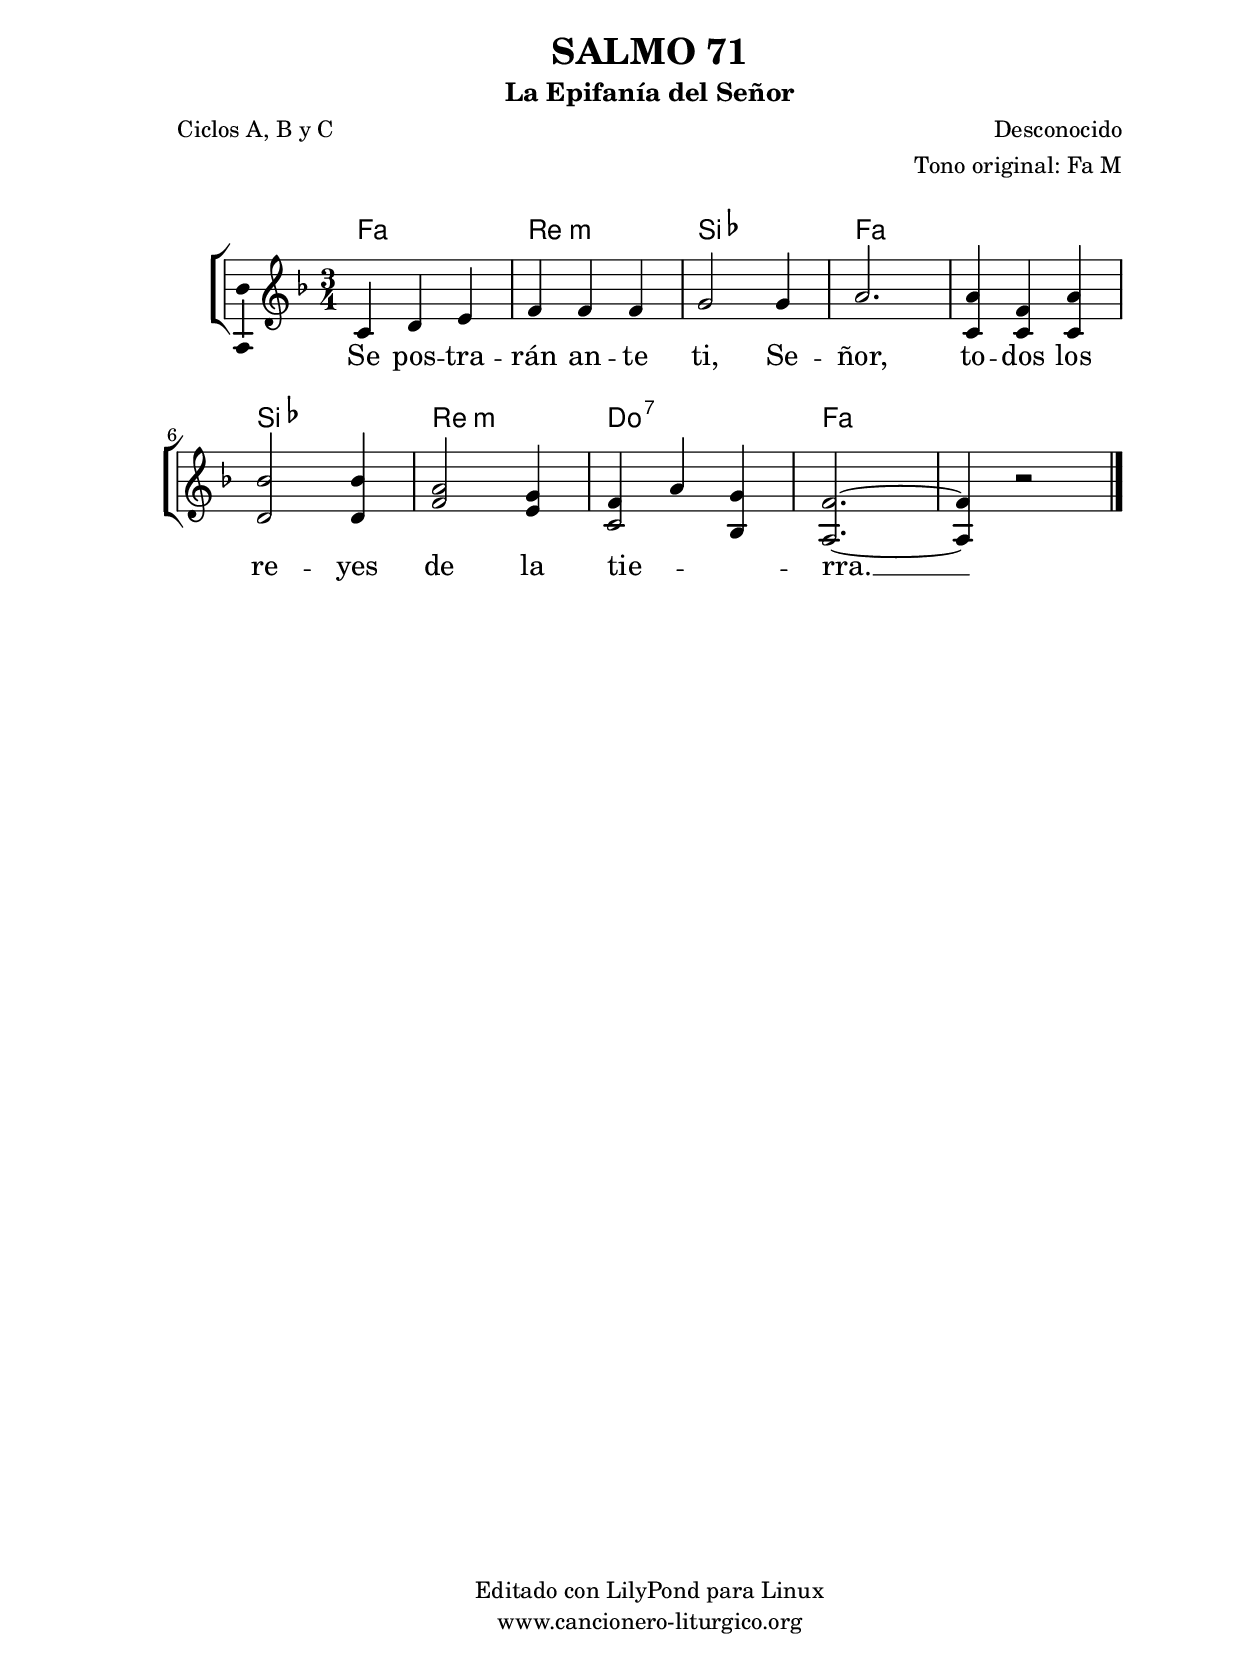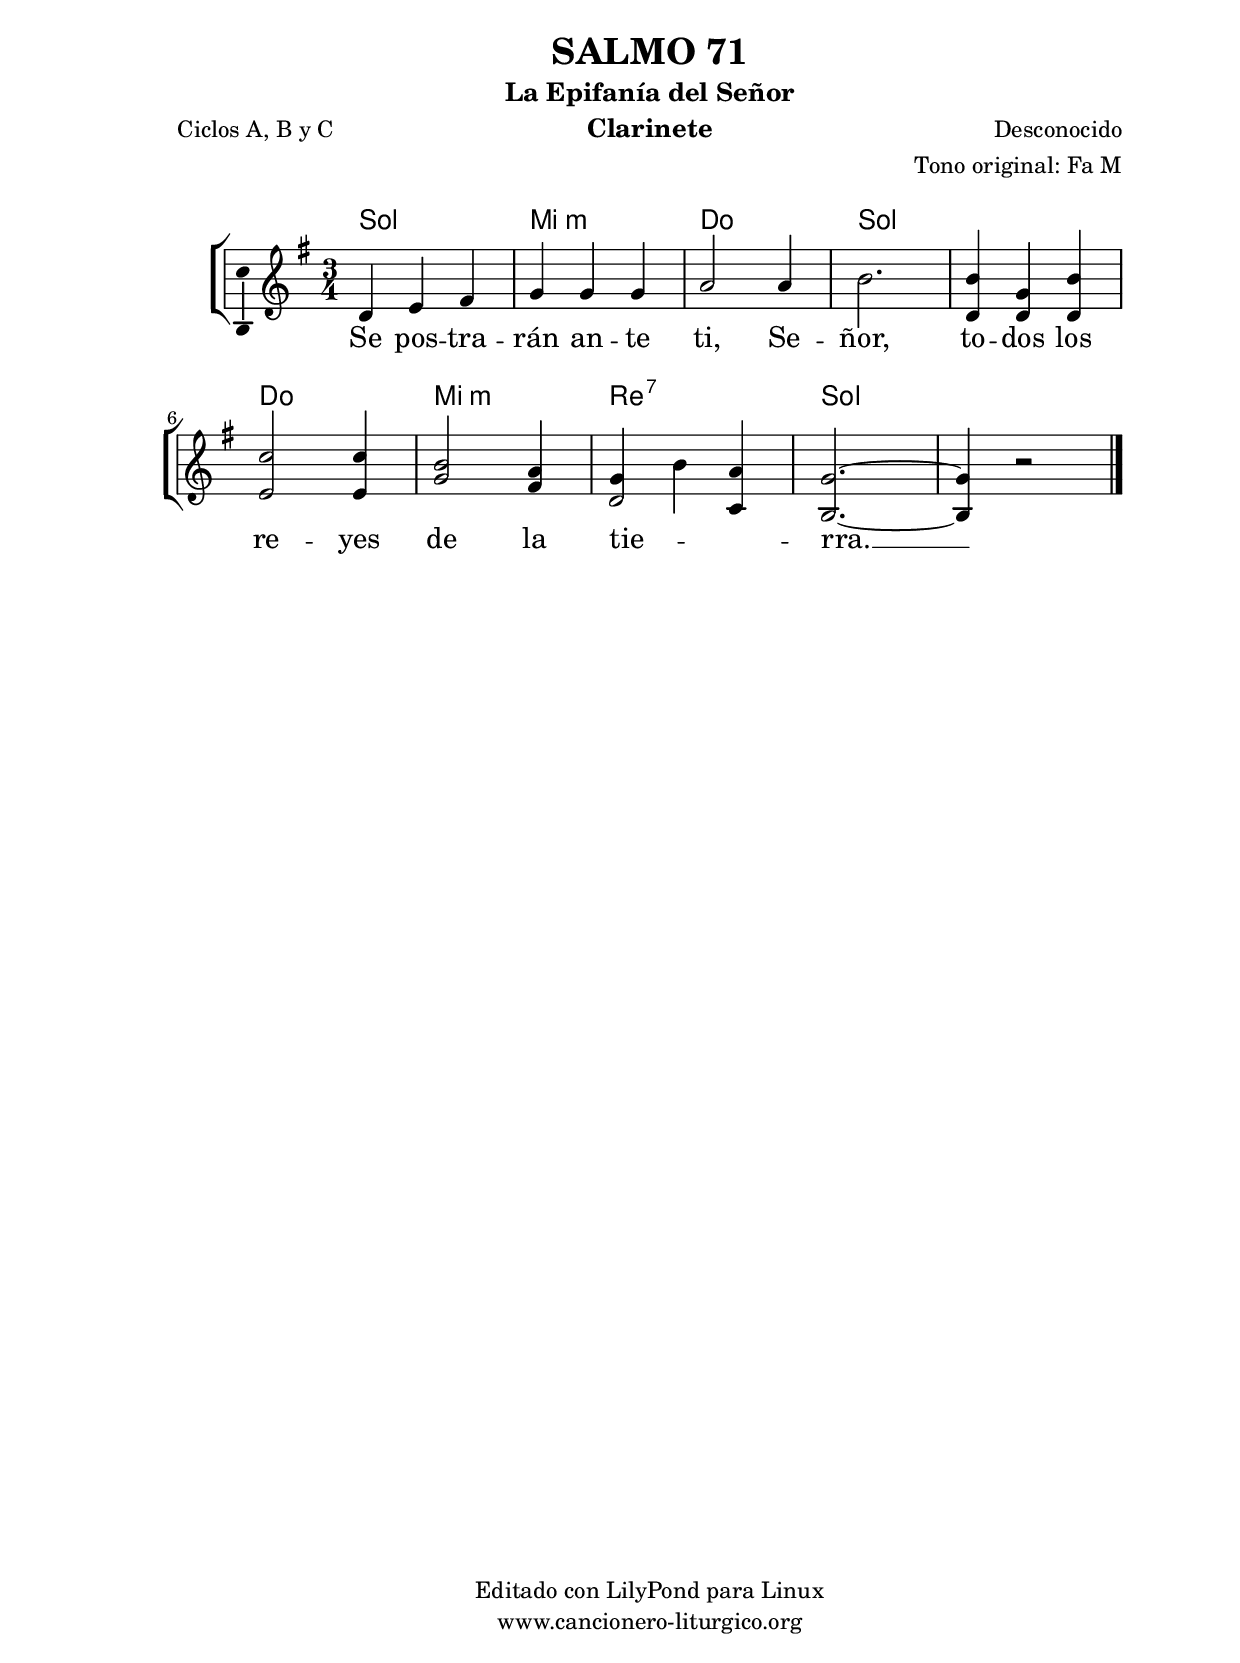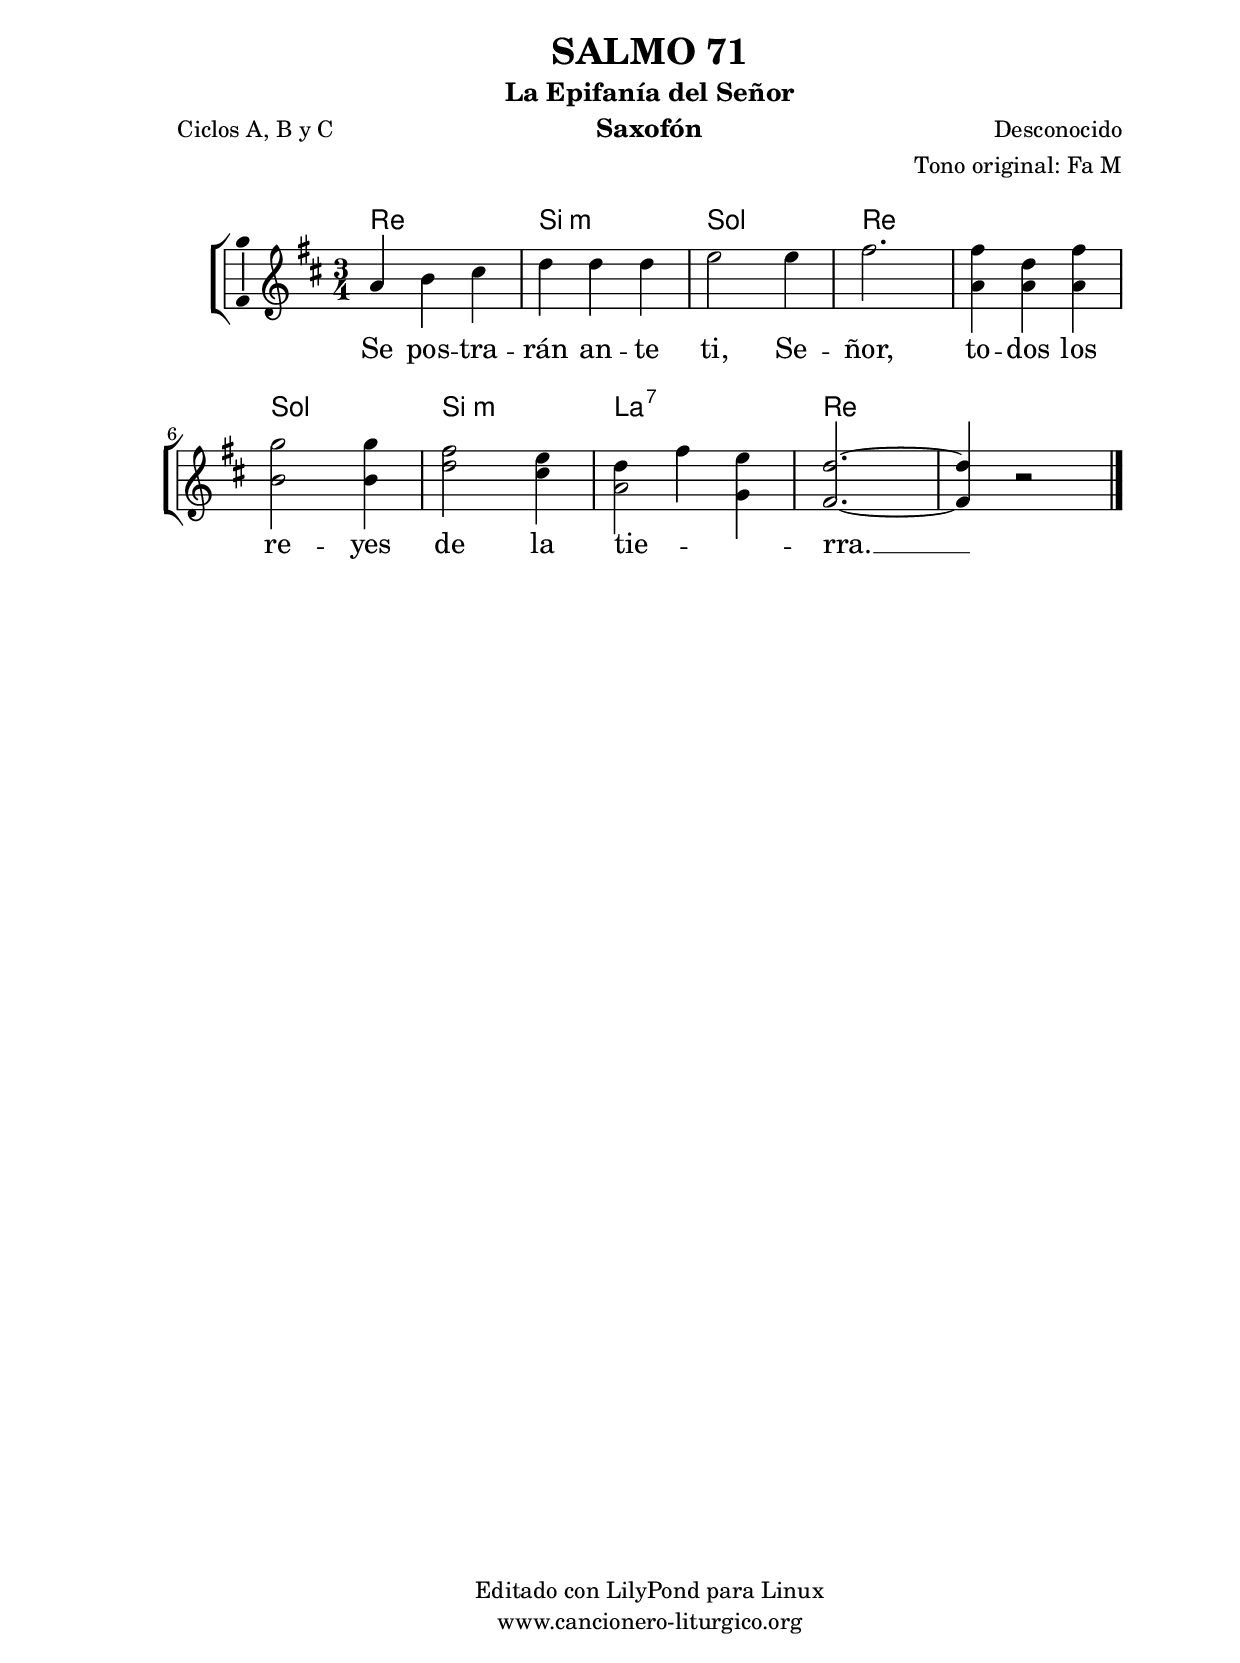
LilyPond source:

%
%para convertir .midi en .wav:
%timidity filename.midi -Ow -o finename.wav
%
%
%Para convertir de .wav a .mp3:
%lame -h -m j filename.wav
%
%
%para escuchar el midi:
%timidity nombrefichero.midi
%


%versión de lilypond para la que se ha escrito esta partitura:
\version "2.16.0"

	%Tamaño papel
	#(set-default-paper-size "a4")
	%Tamaño partitura
	#(set-global-staff-size 20)
	%No responde al pulsar sobre una nota
	#(ly:set-option 'point-and-click #f)

%parámetros del encabezamiento:
\header {
	title = "SALMO 71"
	subtitle = "La Epifanía del Señor"
	composer = "Desconocido"
	poet = "Ciclos A, B y C"
	meter = ""
	arranger = "Tono original: Fa M"
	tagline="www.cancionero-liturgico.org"
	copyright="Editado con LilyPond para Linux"
	}

%parámetros asociados al papel:
\paper  {
	oddHeaderMarkup = \markup {\fill-line { \on-the-fly #not-first-page \fromproperty #'header:title \on-the-fly #not-first-page \fromproperty #'header:composer }}
	evenHeaderMarkup = \markup {\fill-line { \fromproperty #'header:composer \fromproperty #'header:title }}
	#(set-paper-size "a4")
	print-page-number = ##f
	first-page-number = 1
	print-first-page-number = ##f
%	head-separation = 3.0 \cm
	top-margin = 2.0 \cm
	bottom-margin = 0.5\cm
%%%	bottom-margin = -1.0\cm
	left-margin = 3.0 \cm
	line-width = 16.0 \cm 
	indent = 8\mm
	interscoreline = 2.\mm
	between-system-space = 15\mm
%	para que las partituras no llenen la hoja:
	ragged-bottom = ##t
%	idem para la última hoja:
	ragged-last-bottom = ##f
%	para que las partituras llenen el ancho del papel:
	ragged-last = ##f
	after-title-space = 2.5 \cm
%page-count=1
%system-count=8

	%Flexible Vertical Spacing
%	markup-markup-spacing =
%	#'((basic-distance . 15) (minimum-distance . 15) (padding . 3))
	markup-system-spacing =
	#'((basic-distance . 15) (minimum-distance . 15) (padding . 3))
	system-system-spacing =
	#'((basic-distance . 15) (minimum-distance . 15) (padding . 3))
	score-system-spacing =
	#'((basic-distance . 15) (minimum-distance . 15) (padding . 5))
%	top-system-spacing = % header
%	#'((basic-distance . 8) (minimum-distance . 0) (padding . 3))
%	top-markup-spacing =
%	#'((basic-distance . 20) (minimum-distance . 20) (padding . 3))
	last-bottom-spacing = % footer
	#'((basic-distance . 5) (minimum-distance . 5) (padding . 3))
%	score-markup-spacing =
%	#'((basic-distance . 16) (minimum-distance . 13) (padding . 3))

	}


%parámetros que afectan a toda la partitura:
global =  {
	%clave de sol (G):
	\clef G
	%armadura:
%	\transpose f e
	\key f \major
	\tempo 4=120
	\set Score.tempoHideNote = ##t
	}


acordes = {
	\italianChords
	\chordmode {
%	\transpose f e
{

f2. d:m bes f f bes d:m c:7 f f

	}
	}
}

melodia = 
%	\transpose f e
{
	\relative c'{

\time 3/4
c4 d e
f4 f f
g2 g4
a2.
<<
{
a4 f a
bes2 bes4
a2 g4
f4 a g
f2.~
f4 r2
}
{
c4 c c
d2 d4
f2 e4
c2 bes4
a2.~
a4 r2
}
>>

	\bar "|."
	}
	}


texto = \lyricmode {
Se pos -- tra -- rán an -- te ti, Se -- ñor, to -- dos los re -- yes de la tie -- _ _ rra. __
	}


acordesStaff = \context ChordNames = acordesStaff <<
	\set chordChanges = ##t
	\acordes
	>>


vozStaff = \context Voice = vozStaff
\with {\consists "Ambitus_engraver"}
<<
%	\set Staff.instrumentName = ""
%	\set Staff.shortInstrumentName = ""
%	\set Staff.midiInstrument = #"clarinet"
%	\set Staff.midiInstrument = #"cello"
%	\set Staff.midiInstrument = #"flute"
	\set Staff.midiInstrument = #"electric guitar (jazz)"
%	\set Staff.midiInstrument = #"english horn"
%	\set Staff.midiInstrument = #"violin"
%	\set Staff.midiInstrument = #"glockenspiel"
	\set Staff.midiMinimumVolume = #0.7
	\set Staff.midiMaximumVolume = #0.9
	\global
	\melodia
	>>


textoStaff = \context Lyrics = textoStaff <<
	\lyricsto vozStaff \texto
	>>

\book {
	\score {
		\context ChoirStaff {
			\override StaffGroup.SystemStartBracket #'collapse-height = #1
			\override Score.SystemStartBar #'collapse-height = #1
			<<
			\acordesStaff
			\vozStaff
			\textoStaff
			>>
			}
		\layout {
	    		\context {
				\Lyrics
				\override LyricText #'font-size = #2
				}
	   		 \context {
				\Score
				%fontSize = #3
				\override StaffSymbol #'staff-space = #(magstep +3)
				%\override Beam #'thickness = #0.55
				%\override SpacingSpanner #'spacing-increment = #1.0
				%\override Slur #'height-limit = #1.5
				}
			}
		}
	\score {
		\unfoldRepeats
		\context ChoirStaff {
			<<
			\acordesStaff
			\vozStaff
			>>
			}
		\midi {
	  		\context {
	  			\Score
				tempoWholesPerMinute = #(ly:make-moment 70 4)
				}
			}
		}
	}

%Partitura para clarinete
#(define output-suffix "C")
\book {
	\header{
		instrument = "Clarinete"
		}
	\score {
		\context ChoirStaff {
			\override StaffGroup.SystemStartBracket #'collapse-height = #1
			\override Score.SystemStartBar #'collapse-height = #1
\transpose c d
			<<
			\acordesStaff
			\vozStaff
			\textoStaff
			>>
			}
		\layout {
	    		\context {
				\Lyrics
				\override LyricText #'font-size = #2
				}
	   		 \context {
				\Score
				%fontSize = #3
				\override StaffSymbol #'staff-space = #(magstep +3)
				%\override Beam #'thickness = #0.55
				%\override SpacingSpanner #'spacing-increment = #1.0
				%\override Slur #'height-limit = #1.5
				}
			}
		}
	}

%Partitura para saxofón
#(define output-suffix "S")
\book {
	\header{
		instrument = "Saxofón"
		}
	\score {
		\context ChoirStaff {
			\override StaffGroup.SystemStartBracket #'collapse-height = #1
			\override Score.SystemStartBar #'collapse-height = #1
\transpose c a
			<<
			\acordesStaff
			\vozStaff
			\textoStaff
			>>
			}
		\layout {
	    		\context {
				\Lyrics
				\override LyricText #'font-size = #2
				}
	   		 \context {
				\Score
				%fontSize = #3
				\override StaffSymbol #'staff-space = #(magstep +3)
				%\override Beam #'thickness = #0.55
				%\override SpacingSpanner #'spacing-increment = #1.0
				%\override Slur #'height-limit = #1.5
				}
			}
		}
	}

